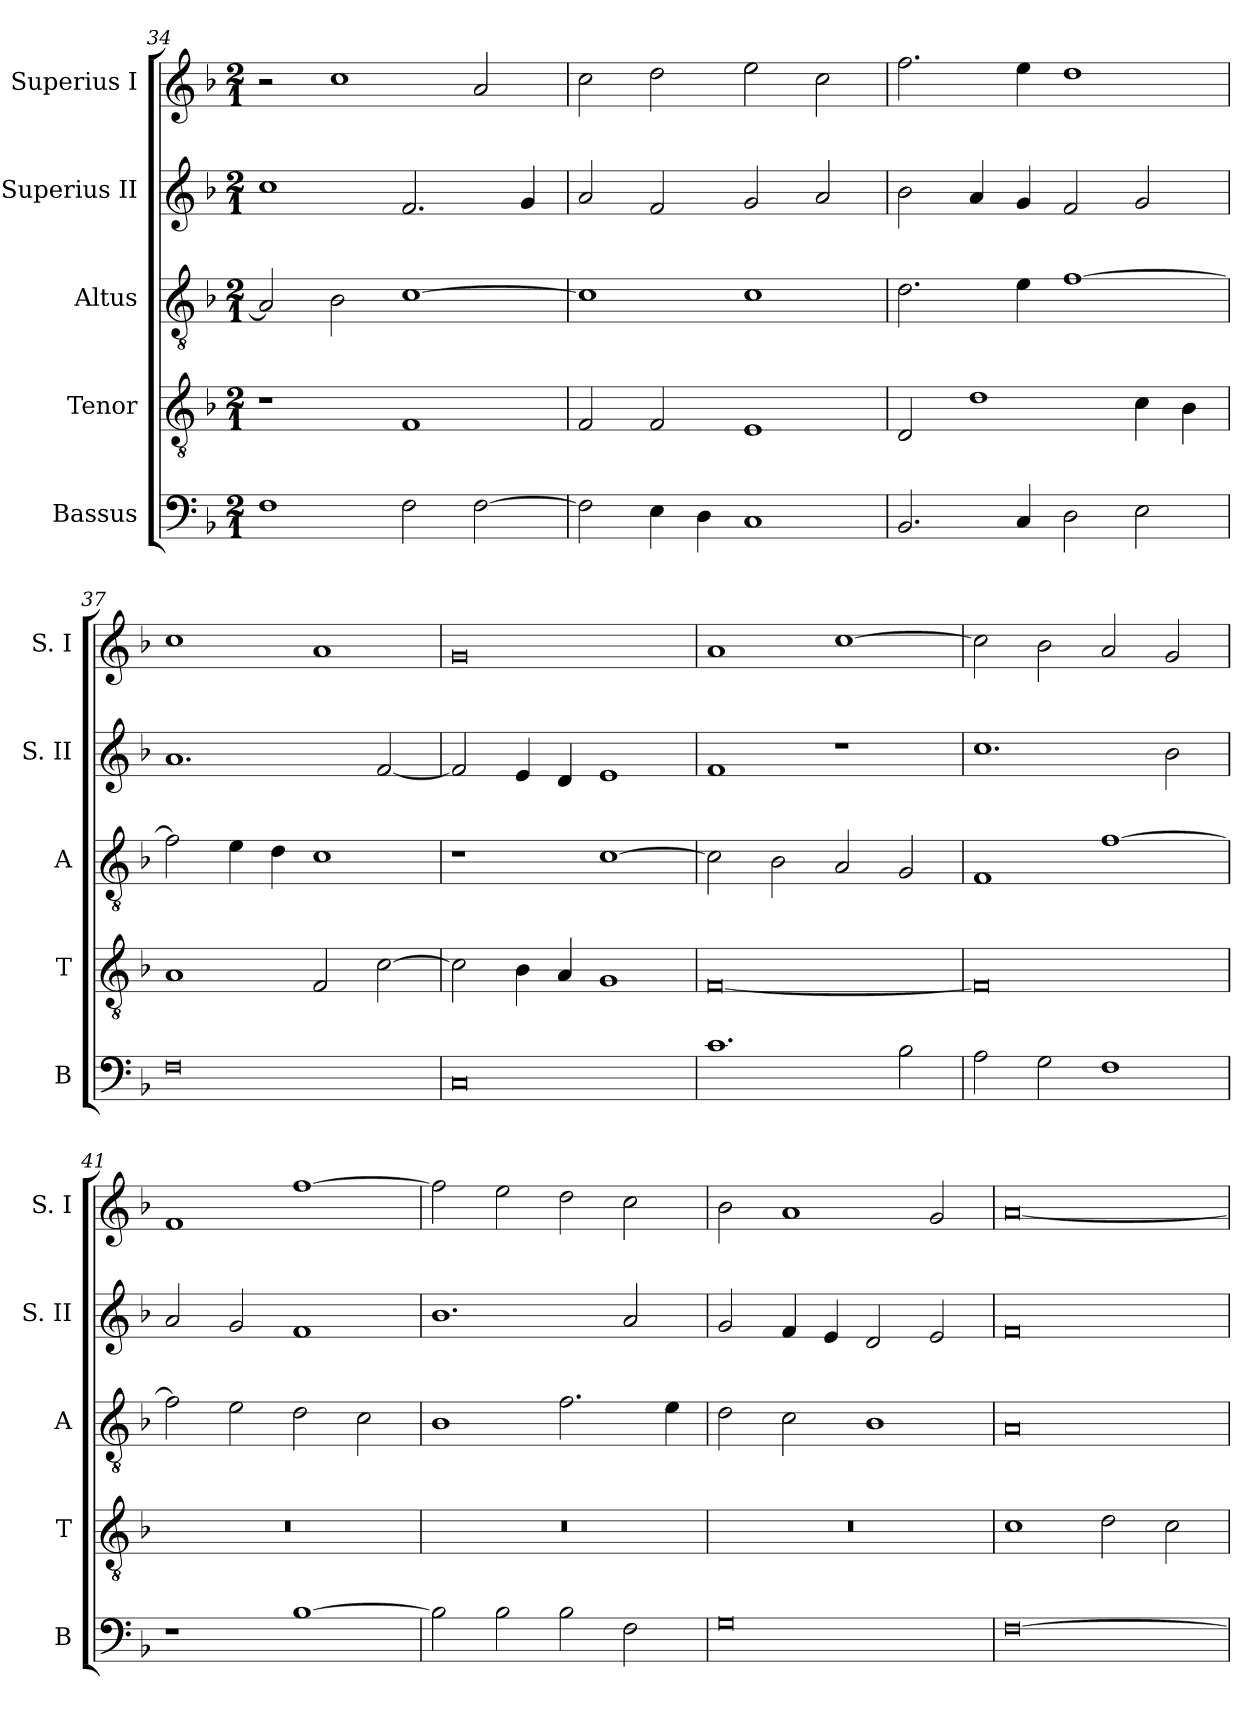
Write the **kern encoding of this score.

**kern	**kern	**kern	**kern	**kern
*part5	*part4	*part3	*part2	*part1
*staff5	*staff4	*staff3	*staff2	*staff1
*I"Bassus	*I"Tenor	*I"Altus	*I"Superius II	*I"Superius I
*I'B	*I'T	*I'A	*I'S. II	*I'S. I
*clefF4	*clefGv2	*clefGv2	*clefG2	*clefG2
*k[b-]	*k[b-]	*k[b-]	*k[b-]	*k[b-]
*F:	*F:	*F:	*F:	*F:
*M2/1	*M2/1	*M2/1	*M2/1	*M2/1
=34	=34	=34	=34	=34
1F	1r	2A]	1cc	2r
.	.	2B-	.	1cc
2F	1F	[1c	2.f	.
[2F	.	.	.	2a
.	.	.	4g	.
=35	=35	=35	=35	=35
2F]	2F	1c]	2a	2cc
4E	2F	.	2f	2dd
4D	.	.	.	.
1C	1E	1c	2g	2ee
.	.	.	2a	2cc
=36	=36	=36	=36	=36
2.BB-	2D	2.d	2b-	2.ff
.	1d	.	4a	.
4C	.	4e	4g	4ee
2D	.	[1f	2f	1dd
2E	4c	.	2g	.
.	4B-	.	.	.
=37	=37	=37	=37	=37
0F	1A	2f]	1.a	1cc
.	.	4e	.	.
.	.	4d	.	.
.	2F	1c	.	1a
.	[2c	.	[2f	.
=38	=38	=38	=38	=38
0C	2c]	1r	2f]	0g
.	4B-	.	4e	.
.	4A	.	4d	.
.	1G	[1c	1e	.
=39	=39	=39	=39	=39
1.c	[0F	2c]	1f	1a
.	.	2B-	.	.
.	.	2A	1r	[1cc
2B-	.	2G	.	.
=40	=40	=40	=40	=40
2A	0F]	1F	1.cc	2cc]
2G	.	.	.	2b-
1F	.	[1f	.	2a
.	.	.	2b-	2g
=41	=41	=41	=41	=41
1r	0r	2f]	2a	1f
.	.	2e	2g	.
[1B-	.	2d	1f	[1ff
.	.	2c	.	.
=42	=42	=42	=42	=42
2B-]	0r	1B-	1.b-	2ff]
2B-	.	.	.	2ee
2B-	.	2.f	.	2dd
2F	.	.	2a	2cc
.	.	4e	.	.
=43	=43	=43	=43	=43
0G	0r	2d	2g	2b-
.	.	2c	4f	1a
.	.	.	4e	.
.	.	1B-	2d	.
.	.	.	2e	2g
=44	=44	=44	=44	=44
[0F	1c	0A	0f	[0a
.	2d	.	.	.
.	2c	.	.	.
=	=	=	=	=
*-	*-	*-	*-	*-
